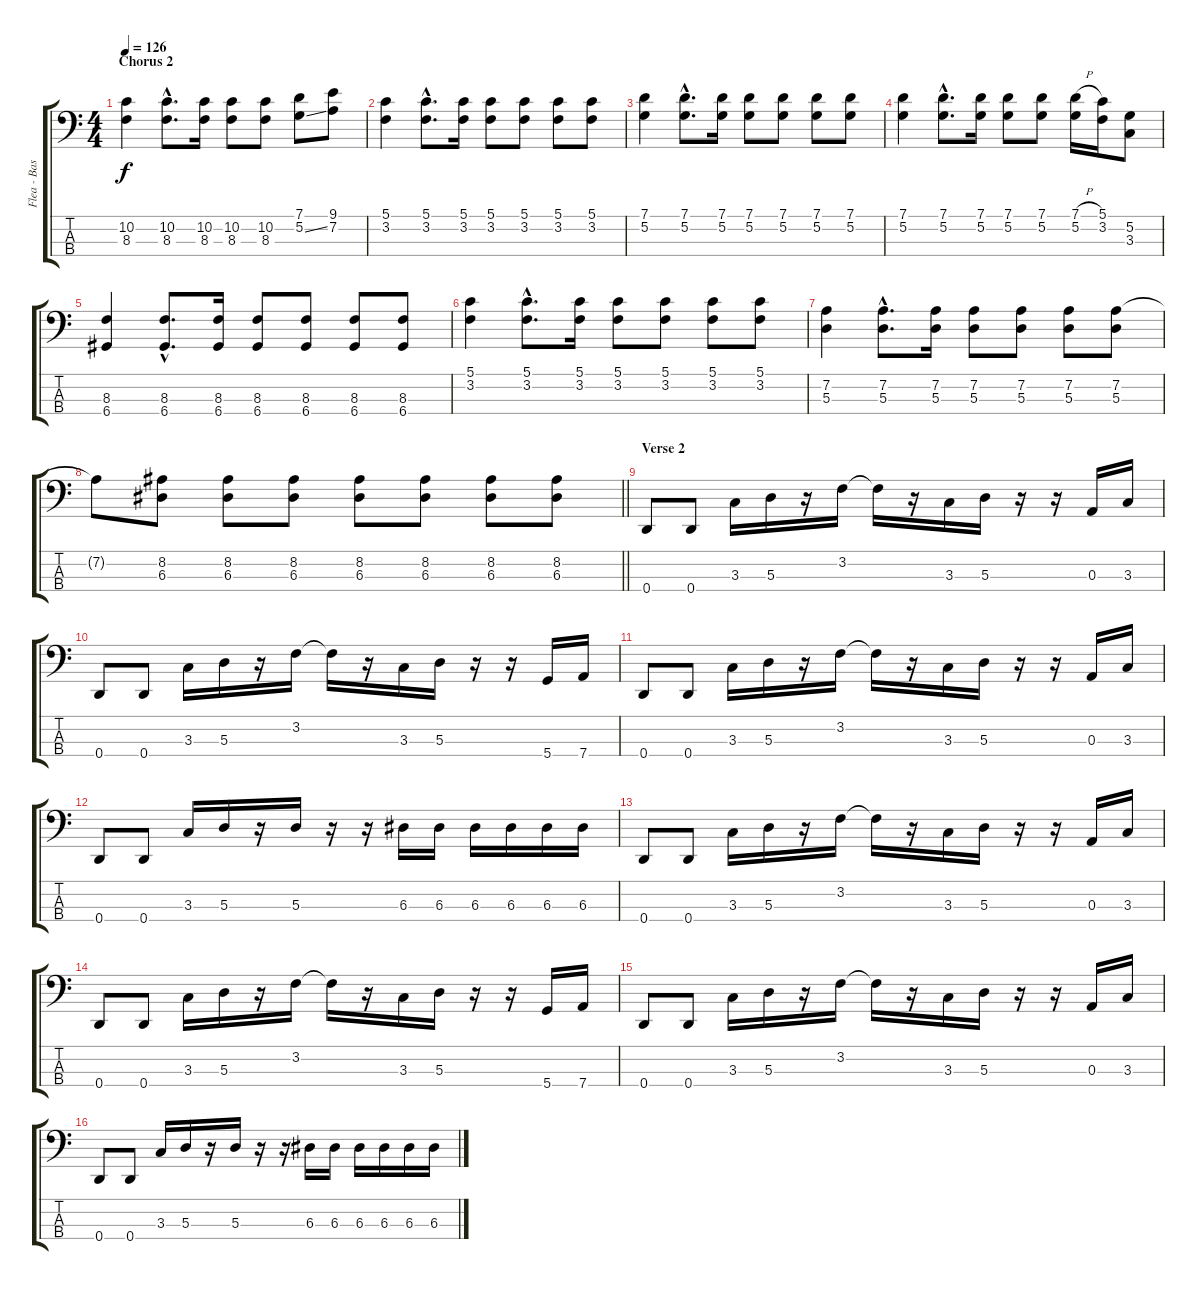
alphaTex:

\track ("Flea - Bass Guitar" "Flea - Bas") {instrument electricbasspick}
\staff {score tabs}
\tuning (G2 D2 A1 D1) {hide}
\ts (4 4)
\section ("" "Chorus 2")
\tempo 126
\clef f4
\ks c
(10.2 8.3).4{dy f} (10.2{hac} 8.3{hac}).8{d} (10.2 8.3).16 (10.2 8.3).8 (10.2 8.3).8 (7.1 5.2{ss}).8 (9.1 7.2).8 |
(5.1 3.2).4 (5.1{hac} 3.2{hac}).8{d} (5.1 3.2).16 (5.1 3.2).8 (5.1 3.2).8 (5.1 3.2).8 (5.1 3.2).8 |
(7.1 5.2).4 (7.1{hac} 5.2{hac}).8{d} (7.1 5.2).16 (7.1 5.2).8 (7.1 5.2).8 (7.1 5.2).8 (7.1 5.2).8 |
(7.1 5.2).4 (7.1{hac} 5.2{hac}).8{d} (7.1 5.2).16 (7.1 5.2).8 (7.1 5.2).8 (7.1{h} 5.2).16 (5.1 3.2).16 (5.2 3.3).8 |
(8.3 6.4).4 (8.3{hac} 6.4{hac}).8{d} (8.3 6.4).16 (8.3 6.4).8 (8.3 6.4).8 (8.3 6.4).8 (8.3 6.4).8 |
(5.1 3.2).4 (5.1{hac} 3.2{hac}).8{d} (5.1 3.2).16 (5.1 3.2).8 (5.1 3.2).8 (5.1 3.2).8 (5.1 3.2).8 |
(7.2 5.3).4 (7.2{hac} 5.3{hac}).8{d} (7.2 5.3).16 (7.2 5.3).8 (7.2 5.3).8 (7.2 5.3).8 (7.2 5.3).8 |
\barLineRight lightlight
7.2{t}.8 (8.2 6.3).8 (8.2 6.3).8 (8.2 6.3).8 (8.2 6.3).8 (8.2 6.3).8 (8.2 6.3).8 (8.2 6.3).8 |
\section ("" "Verse 2")
0.4.8 0.4.8 3.3.16 5.3.16 r.16 3.2.16 3.2{t}.16 r.16 3.3.16 5.3.16 r.16 r.16 0.3.16 3.3.16 |
0.4.8 0.4.8 3.3.16 5.3.16 r.16 3.2.16 3.2{t}.16 r.16 3.3.16 5.3.16 r.16 r.16 5.4.16 7.4.16 |
0.4.8 0.4.8 3.3.16 5.3.16 r.16 3.2.16 3.2{t}.16 r.16 3.3.16 5.3.16 r.16 r.16 0.3.16 3.3.16 |
0.4.8 0.4.8 3.3.16 5.3.16 r.16 5.3.16 r.16 r.16 6.3.16 6.3.16 6.3.16 6.3.16 6.3.16 6.3.16 |
0.4.8 0.4.8 3.3.16 5.3.16 r.16 3.2.16 3.2{t}.16 r.16 3.3.16 5.3.16 r.16 r.16 0.3.16 3.3.16 |
0.4.8 0.4.8 3.3.16 5.3.16 r.16 3.2.16 3.2{t}.16 r.16 3.3.16 5.3.16 r.16 r.16 5.4.16 7.4.16 |
0.4.8 0.4.8 3.3.16 5.3.16 r.16 3.2.16 3.2{t}.16 r.16 3.3.16 5.3.16 r.16 r.16 0.3.16 3.3.16 |
0.4.8 0.4.8 3.3.16 5.3.16 r.16 5.3.16 r.16 r.16 6.3.16 6.3.16 6.3.16 6.3.16 6.3.16 6.3.16
